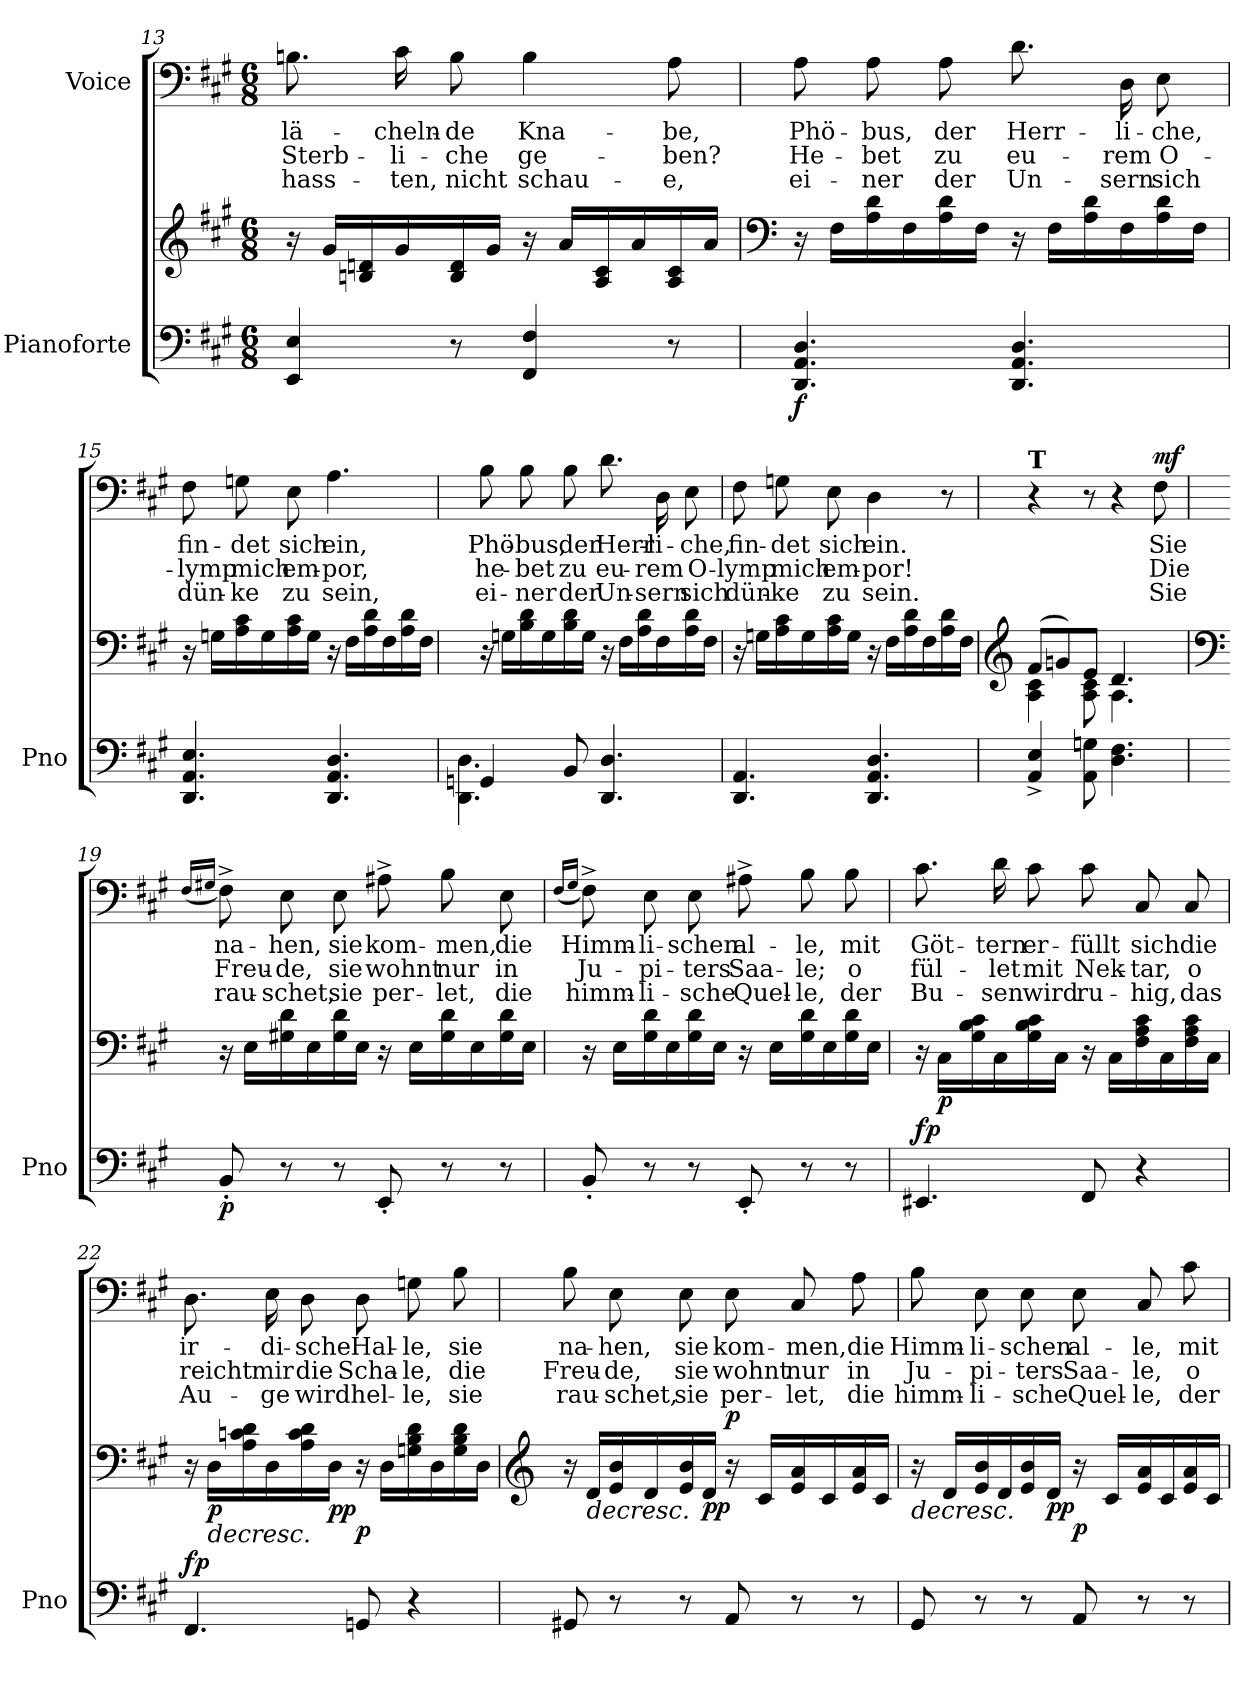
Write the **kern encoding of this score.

**kern	**kern	**dynam	**kern	**text	**text	**text	**dynam
*part2	*part2	*part2	*part1	*part1	*part1	*part1	*part1
*staff3	*staff2	*staff2/3	*staff1	*staff1	*staff1	*staff1	*staff1
*I"Pianoforte	*	*	*I"Voice	*	*	*	*
*I'Pno	*	*	*	*	*	*	*
!!LO:LB:g=z
*clefF4	*clefG2	*	*clefF4	*	*	*	*
*k[f#c#g#]	*k[f#c#g#]	*	*k[f#c#g#]	*	*	*	*
*M6/8	*M6/8	*	*M6/8	*	*	*	*
=13	=13	=13	=13	=13	=13	=13	=13
!	!	!	!	!LO:LY:b	!LO:LY:b	!LO:LY:b	!
4EE/ 4E/	16r	.	8.Bn\	lä-	Sterb-	hass-	.
.	16g#/LL	.	.	.	.	.	.
.	16Bn/ 16dn/	.	.	.	.	.	.
!	!	!	!	!LO:LY:b	!LO:LY:b	!LO:LY:b	!
.	16g#/	.	16c#\	-cheln-	-li-	-ten,	.
!	!	!	!	!LO:LY:b	!LO:LY:b	!LO:LY:b	!
8r	16B/ 16d/	.	8B\	-de	-che	nicht	.
.	16g#/JJ	.	.	.	.	.	.
!	!	!	!	!LO:LY:b	!LO:LY:b	!LO:LY:b	!
4FF#/ 4F#/	16r	.	4B\	Kna-	ge-	schau-	.
.	16a/LL	.	.	.	.	.	.
.	16A/ 16c#/	.	.	.	.	.	.
.	16a/	.	.	.	.	.	.
!	!	!	!	!LO:LY:b	!LO:LY:b	!LO:LY:b	!
8r	16A/ 16c#/	.	8A\	-be,	-ben?	-e,	.
.	16a/JJ	.	.	.	.	.	.
=14	=14	=14	=14	=14	=14	=14	=14
*	*clefF4	*	*	*	*	*	*
!	!	!LO:DY:b=2	!	!LO:LY:b	!LO:LY:b	!LO:LY:b	!
4.DD/ 4.AA/ 4.D/	16r	f	8A\	Phö-	He-	ei-	.
.	16F#\LL	.	.	.	.	.	.
!	!	!	!	!LO:LY:b	!LO:LY:b	!LO:LY:b	!
.	16A\ 16d\	.	8A\	-bus,	-bet	-ner	.
.	16F#\	.	.	.	.	.	.
!	!	!	!	!LO:LY:b	!LO:LY:b	!LO:LY:b	!
.	16A\ 16d\	.	8A\	der	zu	der	.
.	16F#\JJ	.	.	.	.	.	.
!	!	!	!	!LO:LY:b	!LO:LY:b	!LO:LY:b	!
4.DD/ 4.AA/ 4.D/	16r	.	8.d\	Herr-	eu-	Un-	.
.	16F#\LL	.	.	.	.	.	.
.	16A\ 16d\	.	.	.	.	.	.
!	!	!	!	!LO:LY:b	!LO:LY:b	!LO:LY:b	!
.	16F#\	.	16D\	-li-	-rem	-sern	.
!	!	!	!	!LO:LY:b	!LO:LY:b	!LO:LY:b	!
.	16A\ 16d\	.	8E\	-che,	O-	sich	.
.	16F#\JJ	.	.	.	.	.	.
=15	=15	=15	=15	=15	=15	=15	=15
!	!	!	!	!LO:LY:b	!LO:LY:b	!LO:LY:b	!
4.DD/ 4.AA/ 4.E/	16r	.	8F#\	fin-	-lymp	dün-	.
.	16Gn\LL	.	.	.	.	.	.
!	!	!	!	!LO:LY:b	!LO:LY:b	!LO:LY:b	!
.	16A\ 16c#\	.	8Gn\	-det	mich	-ke	.
.	16G\	.	.	.	.	.	.
!	!	!	!	!LO:LY:b	!LO:LY:b	!LO:LY:b	!
.	16A\ 16c#\	.	8E\	sich	em-	zu	.
.	16G\JJ	.	.	.	.	.	.
!	!	!	!	!LO:LY:b	!LO:LY:b	!LO:LY:b	!
4.DD/ 4.AA/ 4.D/	16r	.	4.A\	ein,	-por,	sein,	.
.	16F#\LL	.	.	.	.	.	.
.	16A\ 16d\	.	.	.	.	.	.
.	16F#\	.	.	.	.	.	.
.	16A\ 16d\	.	.	.	.	.	.
.	16F#\JJ	.	.	.	.	.	.
=16	=16	=16	=16	=16	=16	=16	=16
*^	*	*	*	*	*	*	*
!	!	!	!	!	!LO:LY:b	!LO:LY:b	!LO:LY:b	!
4GGn/	4.DD\ 4.D\	16r	.	8B\	Phö-	he-	ei-	.
.	.	16Gn\LL	.	.	.	.	.	.
!	!	!	!	!	!LO:LY:b	!LO:LY:b	!LO:LY:b	!
.	.	16B\ 16d\	.	8B\	-bus,	-bet	-ner	.
.	.	16G\	.	.	.	.	.	.
!	!	!	!	!	!LO:LY:b	!LO:LY:b	!LO:LY:b	!
8BB/	.	16B\ 16d\	.	8B\	der	zu	der	.
.	.	16G\JJ	.	.	.	.	.	.
!	!	!	!	!	!LO:LY:b	!LO:LY:b	!LO:LY:b	!
4.DD/ 4.D/	4.ryy	16r	.	8.d\	Herr-	eu-	Un-	.
.	.	16F#\LL	.	.	.	.	.	.
.	.	16A\ 16d\	.	.	.	.	.	.
!	!	!	!	!	!LO:LY:b	!LO:LY:b	!LO:LY:b	!
.	.	16F#\	.	16D\	-li-	-rem	-sern	.
!	!	!	!	!	!LO:LY:b	!LO:LY:b	!LO:LY:b	!
.	.	16A\ 16d\	.	8E\	-che,	O-	sich	.
.	.	16F#\JJ	.	.	.	.	.	.
*v	*v	*	*	*	*	*	*	*
!!LO:PB:g=z
=17	=17	=17	=17	=17	=17	=17	=17
!	!	!	!	!LO:LY:b	!LO:LY:b	!LO:LY:b	!
4.DD/ 4.AA/	16r	.	8F#\	fin-	-lymp	dün-	.
.	16Gn\LL	.	.	.	.	.	.
!	!	!	!	!LO:LY:b	!LO:LY:b	!LO:LY:b	!
.	16A\ 16c#\	.	8Gn\	-det	mich	-ke	.
.	16G\	.	.	.	.	.	.
!	!	!	!	!LO:LY:b	!LO:LY:b	!LO:LY:b	!
.	16A\ 16c#\	.	8E\	sich	em-	zu	.
.	16G\JJ	.	.	.	.	.	.
!	!	!	!	!LO:LY:b	!LO:LY:b	!LO:LY:b	!
4.DD/ 4.AA/ 4.D/	16r	.	4D\	ein.	-por!	sein.	.
.	16F#\LL	.	.	.	.	.	.
.	16A\ 16d\	.	.	.	.	.	.
.	16F#\	.	.	.	.	.	.
.	16A\ 16d\	.	8r	.	.	.	.
.	16F#\JJ	.	.	.	.	.	.
=18	=18	=18	=18	=18	=18	=18	=18
*	*clefG2	*	*	*	*	*	*
*	*^	*	*	*	*	*	*
!	!	!	!	!LO:TX:a:B:t=T	!	!	!	!
4AA/^ 4E/^	(>8f#/L	4A\ 4c#\	.	4r	.	.	.	.
.	8gn/)	.	.	.	.	.	.	.
8AA\ 8Gn\	8e/J	8A\ 8c#\	.	8r	.	.	.	.
4.D\ 4.F#\	4.d/	4.A\	.	4r	.	.	.	.
!	!	!	!	!	!LO:LY:b	!LO:LY:b	!LO:LY:b	!LO:DY:b
.	.	.	.	8F#\	Sie	Die	Sie	mf
*	*v	*v	*	*	*	*	*	*
=19	=19	=19	=19	=19	=19	=19	=19
*	*clefF4	*	*	*	*	*	*
.	.	.	(<16qF#/LL	.	.	.	.
.	.	.	16qG#X/JJ	.	.	.	.
!	!	!LO:DY:b=2	!	!LO:LY:b	!LO:LY:b	!LO:LY:b	!
8BB'/	16r	p	8F#^\)	na-	Freu-	rau-	.
.	16E\LL	.	.	.	.	.	.
!	!	!	!	!LO:LY:b	!LO:LY:b	!LO:LY:b	!
8r	16G#X\ 16d\	.	8E\	-hen,	-de,	-schet,	.
.	16E\	.	.	.	.	.	.
!	!	!	!	!LO:LY:b	!LO:LY:b	!LO:LY:b	!
8r	16G#\ 16d\	.	8E\	sie	sie	sie	.
.	16E\JJ	.	.	.	.	.	.
!	!	!	!	!LO:LY:b	!LO:LY:b	!LO:LY:b	!
8EE'/	16r	.	8A#X^\	kom-	wohnt	per-	.
.	16E\LL	.	.	.	.	.	.
!	!	!	!	!LO:LY:b	!LO:LY:b	!LO:LY:b	!
8r	16G#\ 16d\	.	8B\	-men,	nur	-let,	.
.	16E\	.	.	.	.	.	.
!	!	!	!	!LO:LY:b	!LO:LY:b	!LO:LY:b	!
8r	16G#\ 16d\	.	8E\	die	in	die	.
.	16E\JJ	.	.	.	.	.	.
=20	=20	=20	=20	=20	=20	=20	=20
.	.	.	(<16qF#/LL	.	.	.	.
.	.	.	16qG#/JJ	.	.	.	.
!	!	!	!	!LO:LY:b	!LO:LY:b	!LO:LY:b	!
8BB'/	16r	.	8F#^\)	Himm-	Ju-	himm-	.
.	16E\LL	.	.	.	.	.	.
!	!	!	!	!LO:LY:b	!LO:LY:b	!LO:LY:b	!
8r	16G#\ 16d\	.	8E\	-li-	-pi-	-li-	.
.	16E\	.	.	.	.	.	.
!	!	!	!	!LO:LY:b	!LO:LY:b	!LO:LY:b	!
8r	16G#\ 16d\	.	8E\	-schen	-ters	-sche	.
.	16E\JJ	.	.	.	.	.	.
!	!	!	!	!LO:LY:b	!LO:LY:b	!LO:LY:b	!
8EE'/	16r	.	8A#X^\	al-	Saa-	Quel-	.
.	16E\LL	.	.	.	.	.	.
!	!	!	!	!LO:LY:b	!LO:LY:b	!LO:LY:b	!
8r	16G#\ 16d\	.	8B\	-le,	-le;	-le,	.
.	16E\	.	.	.	.	.	.
!	!	!	!	!LO:LY:b	!LO:LY:b	!LO:LY:b	!
8r	16G#\ 16d\	.	8B\	mit	o	der	.
.	16E\JJ	.	.	.	.	.	.
!!LO:LB:g=z
=21	=21	=21	=21	=21	=21	=21	=21
!	!	!LO:DY:a=2	!	!LO:LY:b	!LO:LY:b	!LO:LY:b	!
4.EE#X/	16r	fp	8.c#\	Göt-	fül-	Bu-	.
!	!	!LO:DY:b	!	!	!	!	!
.	16C#\LL	p	.	.	.	.	.
.	16G#\ 16B\ 16c#\	.	.	.	.	.	.
!	!	!	!	!LO:LY:b	!LO:LY:b	!LO:LY:b	!
.	16C#\	.	16d\	-tern	-let	-sen	.
!	!	!	!	!LO:LY:b	!LO:LY:b	!LO:LY:b	!
.	16G#\ 16B\ 16c#\	.	8c#\	er-	mit	wird	.
.	16C#\JJ	.	.	.	.	.	.
!	!	!	!	!LO:LY:b	!LO:LY:b	!LO:LY:b	!
8FF#/	16r	.	8c#\	-füllt	Nek-	ru-	.
.	16C#\LL	.	.	.	.	.	.
!	!	!	!	!LO:LY:b	!LO:LY:b	!LO:LY:b	!
4r	16F#\ 16A\ 16c#\	.	8C#/	sich	-tar,	-hig,	.
.	16C#\	.	.	.	.	.	.
!	!	!	!	!LO:LY:b	!LO:LY:b	!LO:LY:b	!
.	16F#\ 16A\ 16c#\	.	8C#/	die	o	das	.
.	16C#\JJ	.	.	.	.	.	.
=22	=22	=22	=22	=22	=22	=22	=22
!	!	!LO:DY:a=2	!	!LO:LY:b	!LO:LY:b	!LO:LY:b	!
4.FF#/	16r	fp	8.D\	ir-	reicht	Au-	.
!	!	!LO:HP:b	!	!	!	!	!
!	!	!LO:DY:n=1:b	!	!	!	!	!
.	16D\LL	> p	.	.	.	.	.
.	16A\ 16cn\ 16d\	.	.	.	.	.	.
!	!	!	!	!LO:LY:b	!LO:LY:b	!LO:LY:b	!
.	16D\	.	16E\	-di-	mir	-ge	.
!	!	!	!	!LO:LY:b	!LO:LY:b	!LO:LY:b	!
.	16A\ 16c\ 16d\	.	8D\	-sche	die	wird	.
!	!	!LO:DY:n=2:b	!	!	!	!	!
.	16D\JJ	pp	.	.	.	.	.
!	!	!LO:DY:n=3:b	!	!LO:LY:b	!LO:LY:b	!LO:LY:b	!
8GGn/	16r	] p	8D\	Hal-	Scha-	hel-	.
.	16D\LL	.	.	.	.	.	.
!	!	!	!	!LO:LY:b	!LO:LY:b	!LO:LY:b	!
4r	16Gn\ 16B\ 16d\	.	8Gn\	-le,	-le,	-le,	.
.	16D\	.	.	.	.	.	.
!	!	!	!	!LO:LY:b	!LO:LY:b	!LO:LY:b	!
.	16G\ 16B\ 16d\	.	8B\	sie	die	sie	.
.	16D\JJ	.	.	.	.	.	.
=23	=23	=23	=23	=23	=23	=23	=23
*	*clefG2	*	*	*	*	*	*
!	!	!	!	!LO:LY:b	!LO:LY:b	!LO:LY:b	!
8GG#X/	16r	.	8B\	na-	Freu-	rau-	.
!	!	!LO:HP:b	!	!	!	!	!
.	16d/LL	>	.	.	.	.	.
!	!	!	!	!LO:LY:b	!LO:LY:b	!LO:LY:b	!
8r	16e/ 16b/	.	8E\	-hen,	-de,	-schet,	.
.	16d/	.	.	.	.	.	.
!	!	!	!	!LO:LY:b	!LO:LY:b	!LO:LY:b	!
8r	16e/ 16b/	.	8E\	sie	sie	sie	.
!	!	!LO:DY:b	!	!	!	!	!
.	16d/JJ	pp	.	.	.	.	.
!	!	!LO:DY:n=1:a	!	!LO:LY:b	!LO:LY:b	!LO:LY:b	!
8AA/	16r	] p	8E\	kom-	wohnt	per-	.
.	16c#/LL	.	.	.	.	.	.
!	!	!	!	!LO:LY:b	!LO:LY:b	!LO:LY:b	!
8r	16e/ 16a/	.	8C#/	-men,	nur	-let,	.
.	16c#/	.	.	.	.	.	.
!	!	!	!	!LO:LY:b	!LO:LY:b	!LO:LY:b	!
8r	16e/ 16a/	.	8A\	die	in	die	.
.	16c#/JJ	.	.	.	.	.	.
=24	=24	=24	=24	=24	=24	=24	=24
!	!	!LO:HP:b	!	!LO:LY:b	!LO:LY:b	!LO:LY:b	!
8GG#/	16r	>	8B\	Himm-	Ju-	himm-	.
.	16d/LL	.	.	.	.	.	.
!	!	!	!	!LO:LY:b	!LO:LY:b	!LO:LY:b	!
8r	16e/ 16b/	.	8E\	-li-	-pi-	-li-	.
.	16d/	.	.	.	.	.	.
!	!	!	!	!LO:LY:b	!LO:LY:b	!LO:LY:b	!
8r	16e/ 16b/	.	8E\	-schen	-ters	-sche	.
!	!	!LO:DY:b	!	!	!	!	!
.	16d/JJ	pp	.	.	.	.	.
!	!	!LO:DY:n=1:b	!	!LO:LY:b	!LO:LY:b	!LO:LY:b	!
8AA/	16r	] p	8E\	al-	Saa-	Quel-	.
.	16c#/LL	.	.	.	.	.	.
!	!	!	!	!LO:LY:b	!LO:LY:b	!LO:LY:b	!
8r	16e/ 16a/	.	8C#/	-le,	-le,	-le,	.
.	16c#/	.	.	.	.	.	.
!	!	!	!	!LO:LY:b	!LO:LY:b	!LO:LY:b	!
8r	16e/ 16a/	.	8c#\	mit	o	der	.
.	16c#/JJ	.	.	.	.	.	.
=	=	=	=	=	=	=	=
*-	*-	*-	*-	*-	*-	*-	*-
